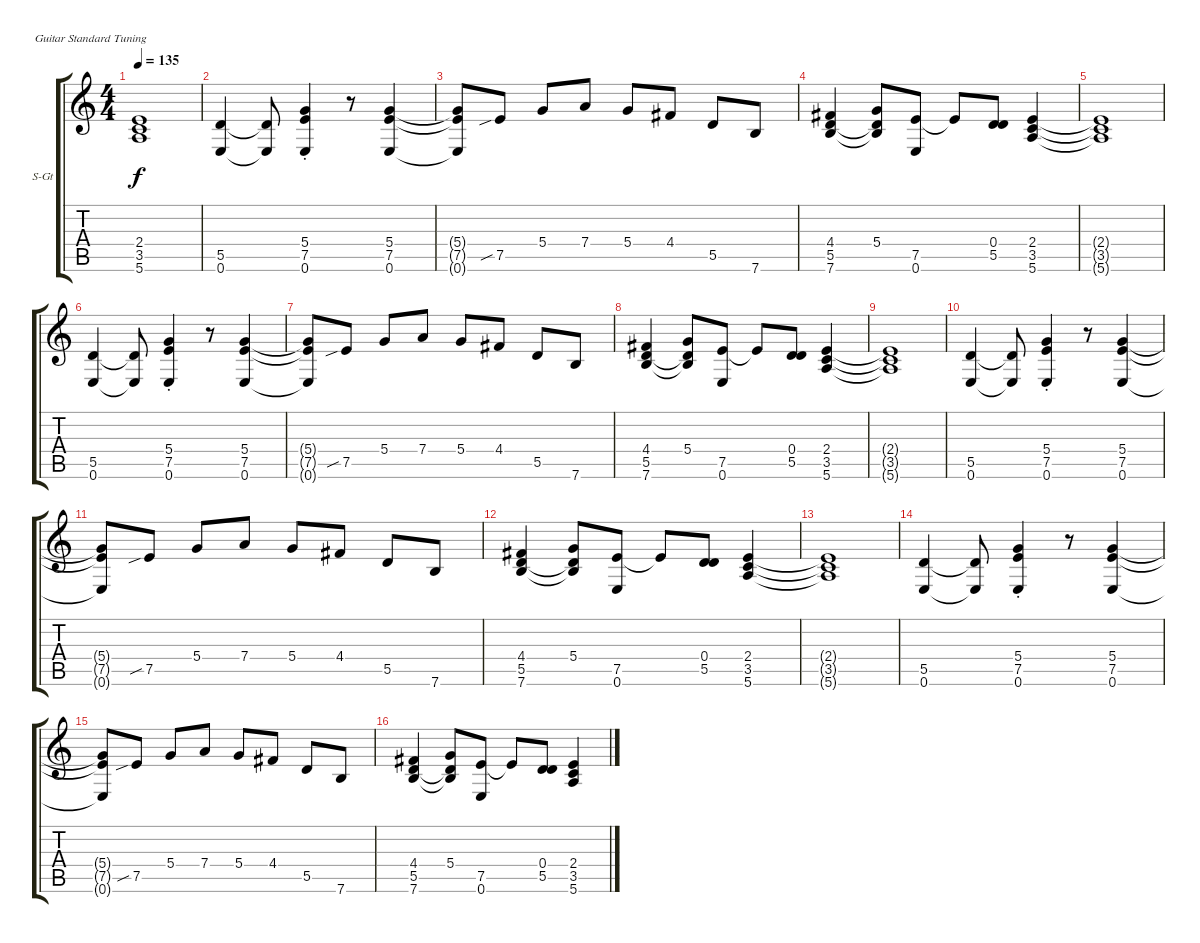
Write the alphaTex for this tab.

\bracketExtendMode groupsimilarinstruments
\firstSystemTrackNameOrientation horizontal
\otherSystemsTrackNameOrientation horizontal
\track ("Guitar 1" "S-Gt") {instrument acousticguitarsteel}
\staff {score tabs}
\tuning (E4 B3 G3 D3 A2 E2)
\ts (4 4)
\tempo 135
\clef g2
\ks c
(2.4{t} 3.5{t} 5.6{t}).1{dy f} |
(5.5 0.6).4 (5.5{t} 0.6{t}).8 (5.4{st} 7.5{st} 0.6{st}).4 r.8 (5.4 7.5 0.6).4 |
(5.4{t} 7.5{t} 0.6{t}).8 7.5{sib}.8 5.4.8 7.4.8 5.4.8 4.4.8 5.5.8 7.6.8 |
(4.4 5.5 7.6).4 (5.4 5.5{t} 7.6{t}).8 (7.5 0.6).8 7.5{t}.8 (0.4 5.5).8 (2.4 3.5 5.6).4 |
(2.4{t} 3.5{t} 5.6{t}).1 |
(5.5 0.6).4 (5.5{t} 0.6{t}).8 (5.4{st} 7.5{st} 0.6{st}).4 r.8 (5.4 7.5 0.6).4 |
(5.4{t} 7.5{t} 0.6{t}).8 7.5{sib}.8 5.4.8 7.4.8 5.4.8 4.4.8 5.5.8 7.6.8 |
(4.4 5.5 7.6).4 (5.4 5.5{t} 7.6{t}).8 (7.5 0.6).8 7.5{t}.8 (0.4 5.5).8 (2.4 3.5 5.6).4 |
(2.4{t} 3.5{t} 5.6{t}).1 |
(5.5 0.6).4 (5.5{t} 0.6{t}).8 (5.4{st} 7.5{st} 0.6{st}).4 r.8 (5.4 7.5 0.6).4 |
(5.4{t} 7.5{t} 0.6{t}).8 7.5{sib}.8 5.4.8 7.4.8 5.4.8 4.4.8 5.5.8 7.6.8 |
(4.4 5.5 7.6).4 (5.4 5.5{t} 7.6{t}).8 (7.5 0.6).8 7.5{t}.8 (0.4 5.5).8 (2.4 3.5 5.6).4 |
(2.4{t} 3.5{t} 5.6{t}).1 |
(5.5 0.6).4 (5.5{t} 0.6{t}).8 (5.4{st} 7.5{st} 0.6{st}).4 r.8 (5.4 7.5 0.6).4 |
(5.4{t} 7.5{t} 0.6{t}).8 7.5{sib}.8 5.4.8 7.4.8 5.4.8 4.4.8 5.5.8 7.6.8 |
(4.4 5.5 7.6).4 (5.4 5.5{t} 7.6{t}).8 (7.5 0.6).8 7.5{t}.8 (0.4 5.5).8 (2.4 3.5 5.6).4
